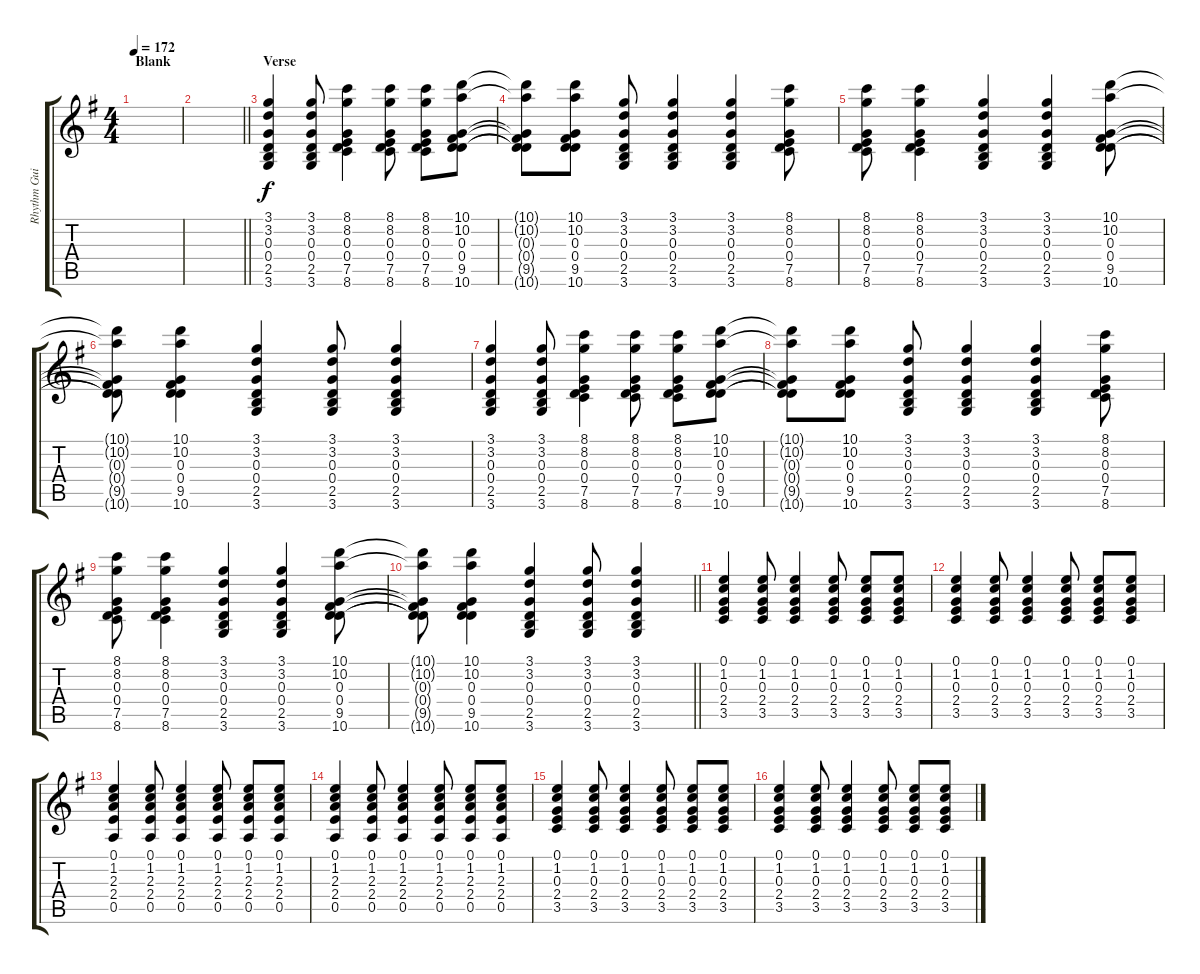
\track ("Rhythm Guitar" "Rhythm Gui") {instrument electricguitarclean}
\staff {score tabs}
\tuning (E4 B3 G3 D3 A2 E2) {hide}
\ts (4 4)
\section ("" "Blank")
\tempo 172
\clef g2
\ks g
|
\barLineRight lightlight
|
\section ("" "Verse")
(3.1 3.2 0.3 0.4 2.5 3.6).4 (3.1 3.2 0.3 0.4 2.5 3.6).8 (8.1 8.2 0.3 0.4 7.5 8.6).4 (8.1 8.2 0.3 0.4 7.5 8.6).8 (8.1 8.2 0.3 0.4 7.5 8.6).8 (10.1 10.2 0.3 0.4 9.5 10.6).8 |
(10.1{t} 10.2{t} 0.3{t} 0.4{t} 9.5{t} 10.6{t}).8 (10.1 10.2 0.3 0.4 9.5 10.6).8 (3.1 3.2 0.3 0.4 2.5 3.6).8 (3.1 3.2 0.3 0.4 2.5 3.6).4 (3.1 3.2 0.3 0.4 2.5 3.6).4 (8.1 8.2 0.3 0.4 7.5 8.6).8 |
(8.1 8.2 0.3 0.4 7.5 8.6).8 (8.1 8.2 0.3 0.4 7.5 8.6).4 (3.1 3.2 0.3 0.4 2.5 3.6).4 (3.1 3.2 0.3 0.4 2.5 3.6).4 (10.1 10.2 0.3 0.4 9.5 10.6).8 |
(10.1{t} 10.2{t} 0.3{t} 0.4{t} 9.5{t} 10.6{t}).8 (10.1 10.2 0.3 0.4 9.5 10.6).4 (3.1 3.2 0.3 0.4 2.5 3.6).4 (3.1 3.2 0.3 0.4 2.5 3.6).8 (3.1 3.2 0.3 0.4 2.5 3.6).4 |
(3.1 3.2 0.3 0.4 2.5 3.6).4 (3.1 3.2 0.3 0.4 2.5 3.6).8 (8.1 8.2 0.3 0.4 7.5 8.6).4 (8.1 8.2 0.3 0.4 7.5 8.6).8 (8.1 8.2 0.3 0.4 7.5 8.6).8 (10.1 10.2 0.3 0.4 9.5 10.6).8 |
(10.1{t} 10.2{t} 0.3{t} 0.4{t} 9.5{t} 10.6{t}).8 (10.1 10.2 0.3 0.4 9.5 10.6).8 (3.1 3.2 0.3 0.4 2.5 3.6).8 (3.1 3.2 0.3 0.4 2.5 3.6).4 (3.1 3.2 0.3 0.4 2.5 3.6).4 (8.1 8.2 0.3 0.4 7.5 8.6).8 |
(8.1 8.2 0.3 0.4 7.5 8.6).8 (8.1 8.2 0.3 0.4 7.5 8.6).4 (3.1 3.2 0.3 0.4 2.5 3.6).4 (3.1 3.2 0.3 0.4 2.5 3.6).4 (10.1 10.2 0.3 0.4 9.5 10.6).8 |
\barLineRight lightlight
(10.1{t} 10.2{t} 0.3{t} 0.4{t} 9.5{t} 10.6{t}).8 (10.1 10.2 0.3 0.4 9.5 10.6).4 (3.1 3.2 0.3 0.4 2.5 3.6).4 (3.1 3.2 0.3 0.4 2.5 3.6).8 (3.1 3.2 0.3 0.4 2.5 3.6).4 |
(0.1 1.2 0.3 2.4 3.5).4 (0.1 1.2 0.3 2.4 3.5).8 (0.1 1.2 0.3 2.4 3.5).4 (0.1 1.2 0.3 2.4 3.5).8 (0.1 1.2 0.3 2.4 3.5).8 (0.1 1.2 0.3 2.4 3.5).8 |
(0.1 1.2 0.3 2.4 3.5).4 (0.1 1.2 0.3 2.4 3.5).8 (0.1 1.2 0.3 2.4 3.5).4 (0.1 1.2 0.3 2.4 3.5).8 (0.1 1.2 0.3 2.4 3.5).8 (0.1 1.2 0.3 2.4 3.5).8 |
(0.1 1.2 2.3 2.4 0.5).4 (0.1 1.2 2.3 2.4 0.5).8 (0.1 1.2 2.3 2.4 0.5).4 (0.1 1.2 2.3 2.4 0.5).8 (0.1 1.2 2.3 2.4 0.5).8 (0.1 1.2 2.3 2.4 0.5).8 |
(0.1 1.2 2.3 2.4 0.5).4 (0.1 1.2 2.3 2.4 0.5).8 (0.1 1.2 2.3 2.4 0.5).4 (0.1 1.2 2.3 2.4 0.5).8 (0.1 1.2 2.3 2.4 0.5).8 (0.1 1.2 2.3 2.4 0.5).8 |
(0.1 1.2 0.3 2.4 3.5).4 (0.1 1.2 0.3 2.4 3.5).8 (0.1 1.2 0.3 2.4 3.5).4 (0.1 1.2 0.3 2.4 3.5).8 (0.1 1.2 0.3 2.4 3.5).8 (0.1 1.2 0.3 2.4 3.5).8 |
(0.1 1.2 0.3 2.4 3.5).4 (0.1 1.2 0.3 2.4 3.5).8 (0.1 1.2 0.3 2.4 3.5).4 (0.1 1.2 0.3 2.4 3.5).8 (0.1 1.2 0.3 2.4 3.5).8 (0.1 1.2 0.3 2.4 3.5).8
